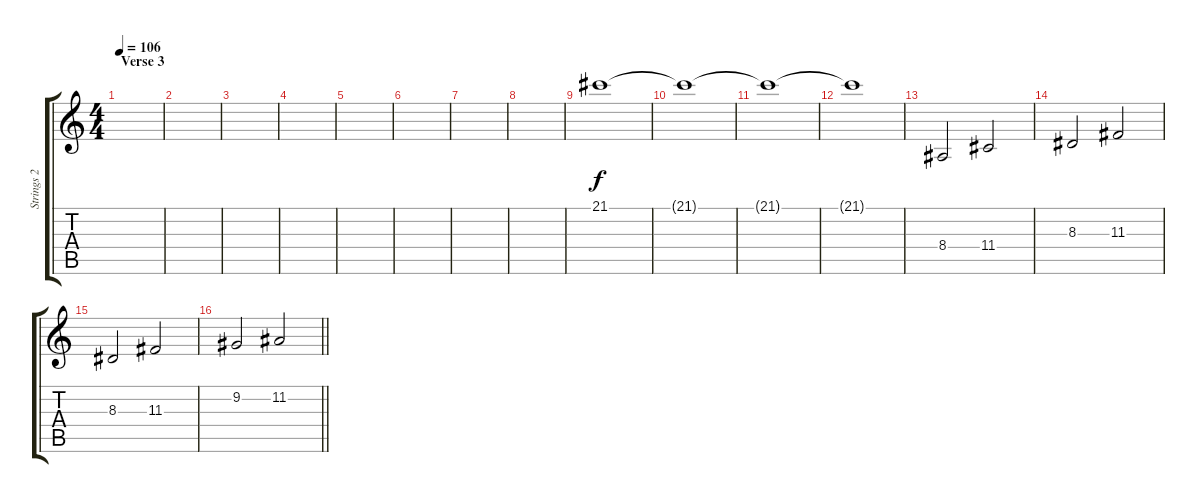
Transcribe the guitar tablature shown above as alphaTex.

\track ("Strings 2" "Strings 2") {instrument synthstrings2}
\staff {score tabs}
\tuning (E4 B3 G3 D3 A2 E2) {hide}
\ts (4 4)
\section ("" "Verse 3")
\tempo 106
\clef g2
\ks c
|
|
|
|
|
|
|
|
21.1.1 |
21.1{t}.1 |
21.1{t}.1 |
21.1{t}.1 |
8.4.2 11.4.2 |
8.3.2 11.3.2 |
8.3.2 11.3.2 |
\barLineRight lightlight
9.2.2 11.2.2
